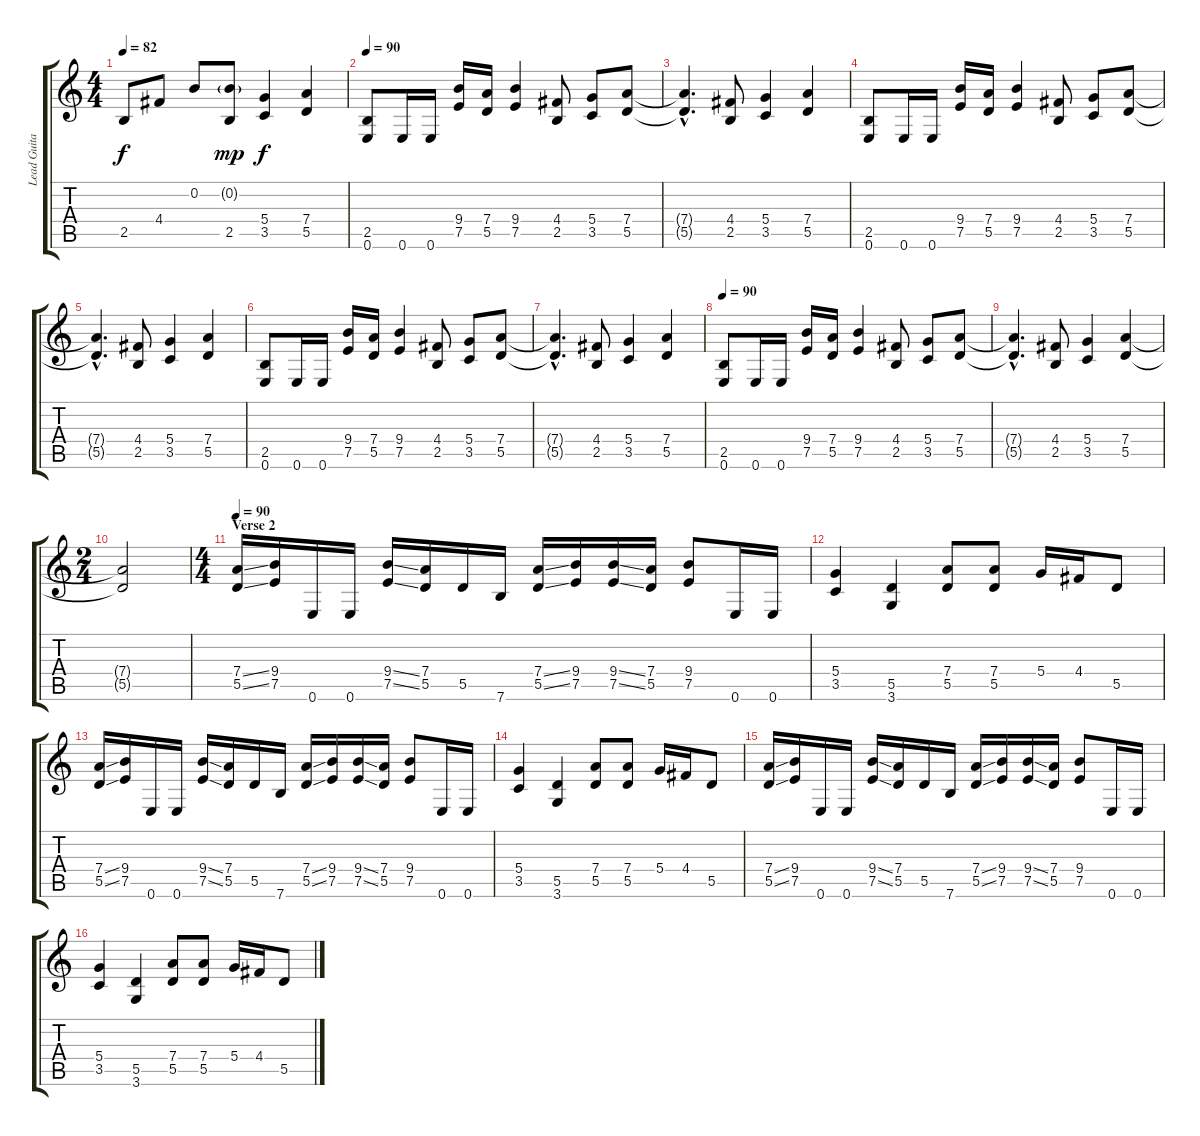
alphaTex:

\track ("Lead Guitar" "Lead Guita") {instrument distortionguitar}
\staff {score tabs}
\tuning (E4 B3 G3 D3 A2 E2) {hide}
\ts (4 4)
\tempo 82
\clef g2
\ks c
2.5.8{dy f} 4.4.8 0.2.8 (0.2{g} 2.5).8{dy mp} (5.4 3.5).4{dy f} (7.4 5.5).4 |
\tempo 90
(2.5 0.6).8{instrument distortionguitar} 0.6.16 0.6.16 (9.4 7.5).16 (7.4 5.5).16 (9.4 7.5).4 (4.4 2.5).8 (5.4 3.5).8 (7.4 5.5).8 |
(7.4{hac t} 5.5{hac t}).4{d} (4.4 2.5).8 (5.4 3.5).4 (7.4 5.5).4 |
(2.5 0.6).8 0.6.16 0.6.16 (9.4 7.5).16 (7.4 5.5).16 (9.4 7.5).4 (4.4 2.5).8 (5.4 3.5).8 (7.4 5.5).8 |
(7.4{hac t} 5.5{hac t}).4{d} (4.4 2.5).8 (5.4 3.5).4 (7.4 5.5).4 |
(2.5 0.6).8 0.6.16 0.6.16 (9.4 7.5).16 (7.4 5.5).16 (9.4 7.5).4 (4.4 2.5).8 (5.4 3.5).8 (7.4 5.5).8 |
(7.4{hac t} 5.5{hac t}).4{d} (4.4 2.5).8 (5.4 3.5).4 (7.4 5.5).4 |
\tempo 90
(2.5 0.6).8 0.6.16 0.6.16 (9.4 7.5).16 (7.4 5.5).16 (9.4 7.5).4 (4.4 2.5).8 (5.4 3.5).8 (7.4 5.5).8 |
(7.4{hac t} 5.5{hac t}).4{d} (4.4 2.5).8 (5.4 3.5).4 (7.4 5.5).4 |
\ts (2 4)
(7.4{t} 5.5{t}).2 |
\ts (4 4)
\section ("" "Verse 2")
\tempo 90
(7.4{ss} 5.5{ss}).16 (9.4 7.5).16 0.6.16 0.6.16 (9.4{ss} 7.5{ss}).16 (7.4 5.5).16 5.5.16 7.6.16 (7.4{ss} 5.5{ss}).16 (9.4 7.5).16 (9.4{ss} 7.5{ss}).16 (7.4 5.5).16 (9.4 7.5).8 0.6.16 0.6.16 |
(5.4 3.5).4 (5.5 3.6).4 (7.4 5.5).8 (7.4 5.5).8 5.4.16 4.4.16 5.5.8 |
(7.4{ss} 5.5{ss}).16 (9.4 7.5).16 0.6.16 0.6.16 (9.4{ss} 7.5{ss}).16 (7.4 5.5).16 5.5.16 7.6.16 (7.4{ss} 5.5{ss}).16 (9.4 7.5).16 (9.4{ss} 7.5{ss}).16 (7.4 5.5).16 (9.4 7.5).8 0.6.16 0.6.16 |
(5.4 3.5).4 (5.5 3.6).4 (7.4 5.5).8 (7.4 5.5).8 5.4.16 4.4.16 5.5.8 |
(7.4{ss} 5.5{ss}).16 (9.4 7.5).16 0.6.16 0.6.16 (9.4{ss} 7.5{ss}).16 (7.4 5.5).16 5.5.16 7.6.16 (7.4{ss} 5.5{ss}).16 (9.4 7.5).16 (9.4{ss} 7.5{ss}).16 (7.4 5.5).16 (9.4 7.5).8 0.6.16 0.6.16 |
(5.4 3.5).4 (5.5 3.6).4 (7.4 5.5).8 (7.4 5.5).8 5.4.16 4.4.16 5.5.8
